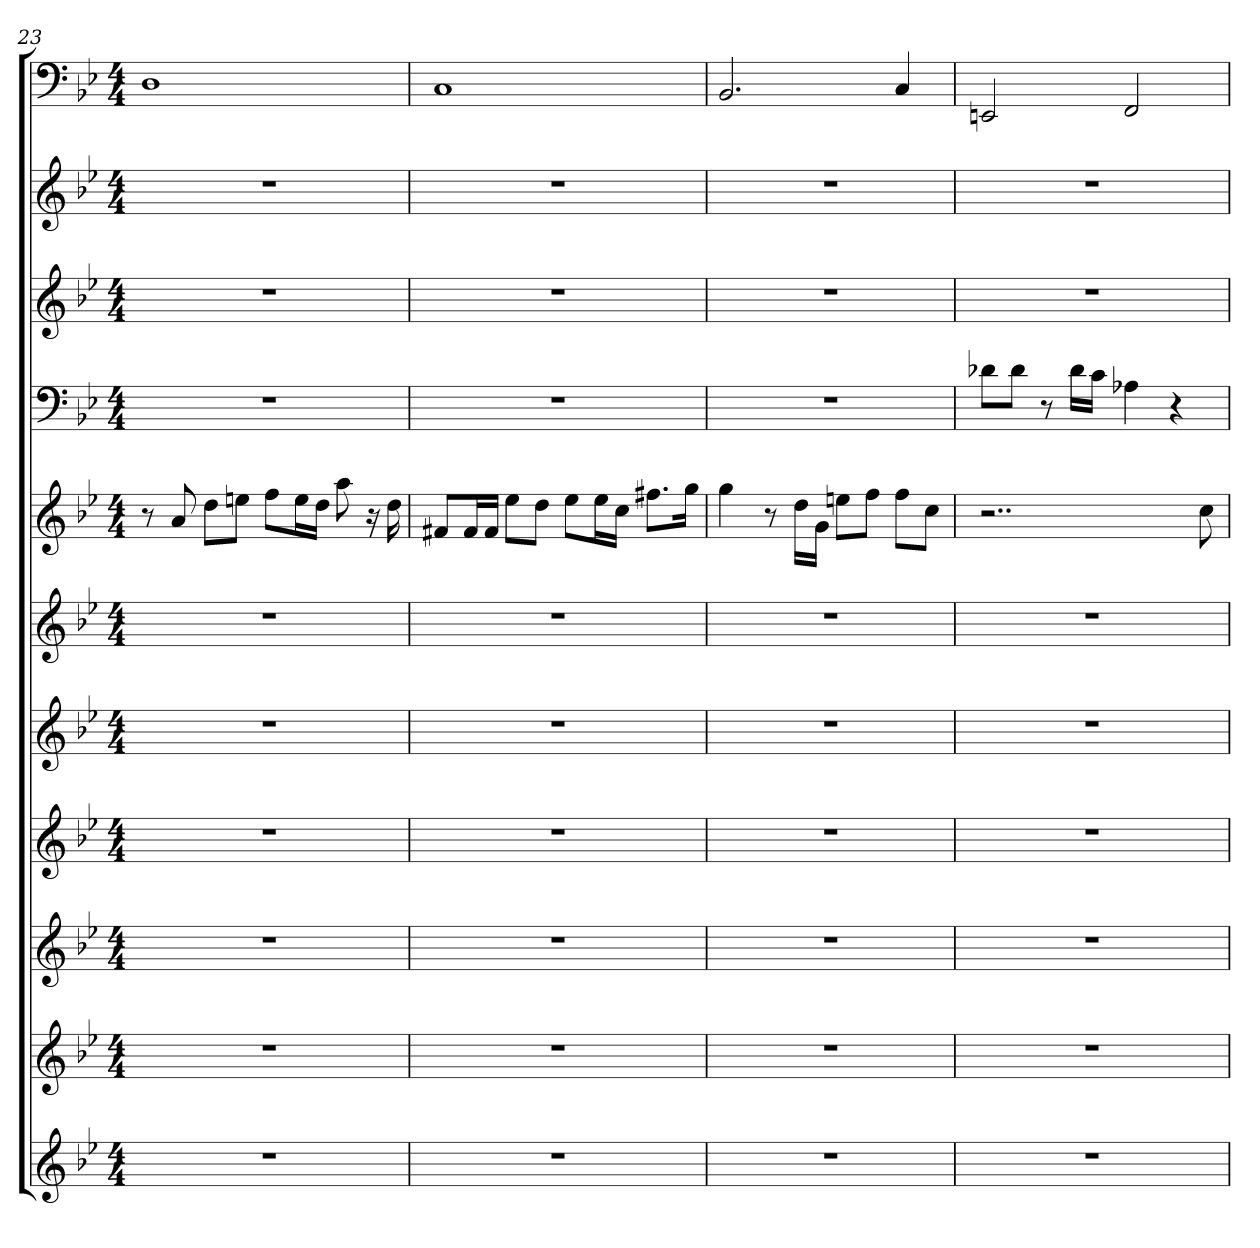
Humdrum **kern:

**kern	**kern	**kern	**kern	**kern	**kern	**kern	**kern	**kern	**kern	**kern
*part11	*part10	*part9	*part8	*part7	*part6	*part5	*part4	*part3	*part2	*part1
*staff11	*staff10	*staff9	*staff8	*staff7	*staff6	*staff5	*staff4	*staff3	*staff2	*staff1
*clefG2	*clefG2	*clefG2	*clefG2	*clefG2	*clefG2	*clefG2	*clefF4	*clefG2	*clefG2	*clefF4
*k[b-e-]	*k[b-e-]	*k[b-e-]	*k[b-e-]	*k[b-e-]	*k[b-e-]	*k[b-e-]	*k[b-e-]	*k[b-e-]	*k[b-e-]	*k[b-e-]
*g:	*g:	*g:	*g:	*g:	*g:	*g:	*g:	*g:	*g:	*g:
*M4/4	*M4/4	*M4/4	*M4/4	*M4/4	*M4/4	*M4/4	*M4/4	*M4/4	*M4/4	*M4/4
=23	=23	=23	=23	=23	=23	=23	=23	=23	=23	=23
1r	1r	1r	1r	1r	1r	8r	1r	1r	1r	1D
.	.	.	.	.	.	8a	.	.	.	.
.	.	.	.	.	.	8dd\L	.	.	.	.
.	.	.	.	.	.	8een\J	.	.	.	.
.	.	.	.	.	.	8ff\L	.	.	.	.
.	.	.	.	.	.	16ee\L	.	.	.	.
.	.	.	.	.	.	16dd\JJ	.	.	.	.
.	.	.	.	.	.	8aa	.	.	.	.
.	.	.	.	.	.	16r	.	.	.	.
.	.	.	.	.	.	16dd	.	.	.	.
=24	=24	=24	=24	=24	=24	=24	=24	=24	=24	=24
1r	1r	1r	1r	1r	1r	8f#X/L	1r	1r	1r	1C
.	.	.	.	.	.	16f#/L	.	.	.	.
.	.	.	.	.	.	16f#/JJ	.	.	.	.
.	.	.	.	.	.	8ee-\L	.	.	.	.
.	.	.	.	.	.	8dd\J	.	.	.	.
.	.	.	.	.	.	8ee-\L	.	.	.	.
.	.	.	.	.	.	16ee-\L	.	.	.	.
.	.	.	.	.	.	16cc\JJ	.	.	.	.
.	.	.	.	.	.	8.ff#X\L	.	.	.	.
.	.	.	.	.	.	16gg\Jk	.	.	.	.
=25	=25	=25	=25	=25	=25	=25	=25	=25	=25	=25
1r	1r	1r	1r	1r	1r	4gg	1r	1r	1r	2.BB-
.	.	.	.	.	.	8r	.	.	.	.
.	.	.	.	.	.	16dd\LL	.	.	.	.
.	.	.	.	.	.	16g\JJ	.	.	.	.
.	.	.	.	.	.	8een\L	.	.	.	.
.	.	.	.	.	.	8ff\J	.	.	.	.
.	.	.	.	.	.	8ff\L	.	.	.	4C
.	.	.	.	.	.	8cc\J	.	.	.	.
=26	=26	=26	=26	=26	=26	=26	=26	=26	=26	=26
1r	1r	1r	1r	1r	1r	2..r	8d-X\L	1r	1r	2EEn
.	.	.	.	.	.	.	8d-\J	.	.	.
.	.	.	.	.	.	.	8r	.	.	.
.	.	.	.	.	.	.	16d-\LL	.	.	.
.	.	.	.	.	.	.	16c\JJ	.	.	.
.	.	.	.	.	.	.	4A-X	.	.	2FF
.	.	.	.	.	.	.	4r	.	.	.
.	.	.	.	.	.	8cc	.	.	.	.
=	=	=	=	=	=	=	=	=	=	=
*-	*-	*-	*-	*-	*-	*-	*-	*-	*-	*-
